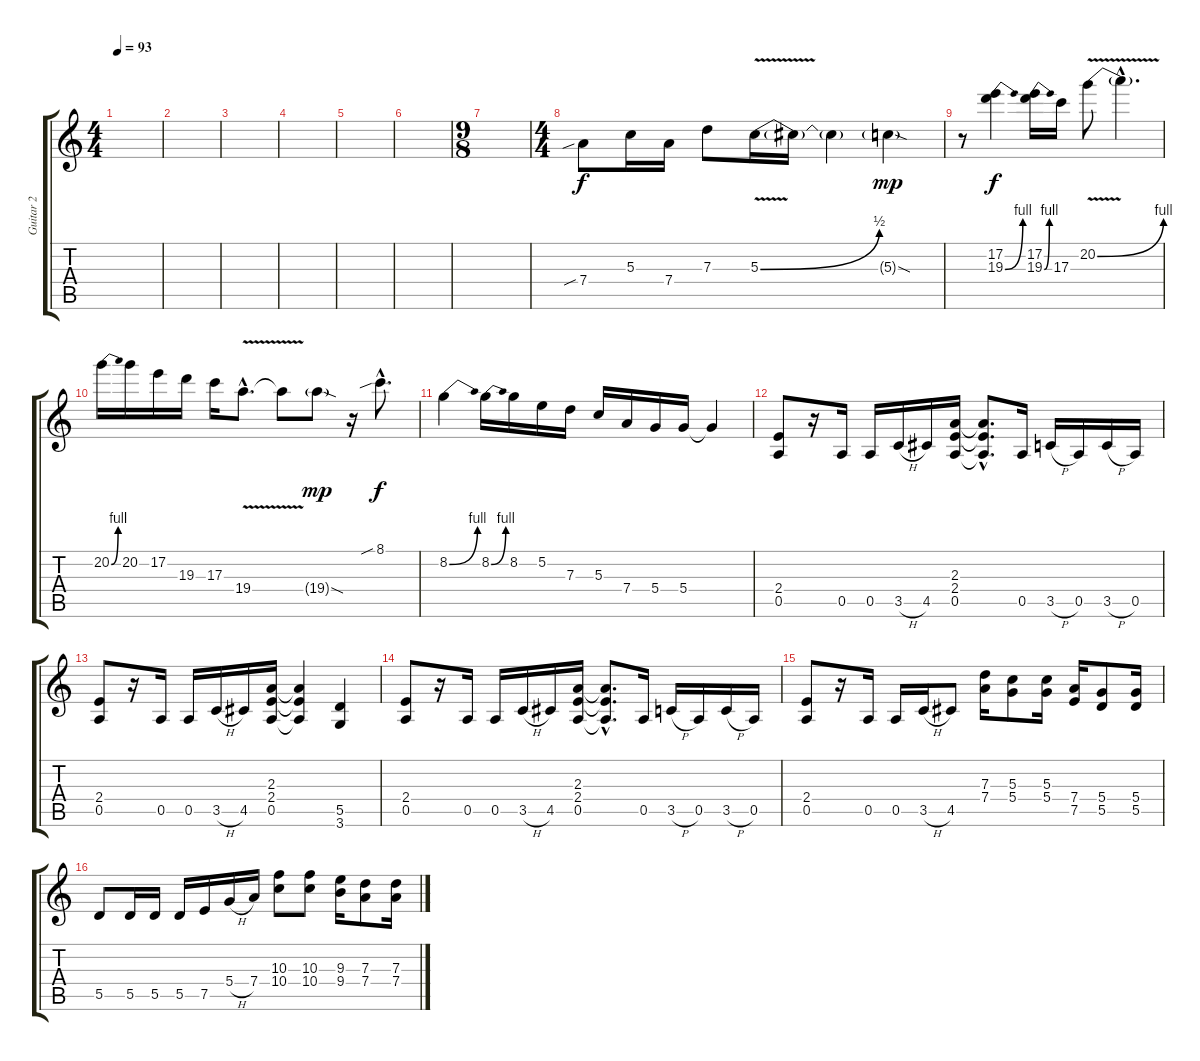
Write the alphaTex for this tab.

\track ("Guitar 2" "Guitar 2") {instrument distortionguitar}
\staff {score tabs}
\tuning (E4 B3 G3 D3 A2 E2) {hide}
\ts (4 4)
\tempo 93
\clef g2
\ks c
|
|
|
|
|
|
\ts (9 8)
|
\ts (4 4)
7.4{sib}.8 5.3.16 7.4.16 7.3.8 5.3{be (bend 0 0 60 2) v}.16 5.3{t}.16 5.3{t}.4 5.3{sod g}.4{dy mp} |
r.8 (17.2 19.3{be (bend 0 0 60 4)}).4{dy f} (17.2 19.3{be (bend 0 0 60 4)}).16 17.3.16 20.2{be (bend 0 0 60 4) v}.8 20.2{hac t}.4{d} |
20.2{be (bend 0 0 60 4)}.16 20.2.16 17.2.16 19.3.16 17.3.16 19.4{v hac}.8{d} 19.4{t}.8 19.4{sod g}.8{dy mp} r.16 8.1{sib hac}.8{d dy f} |
8.2{be (bend 0 0 60 4)}.4 8.2{be (bend 0 0 60 4)}.16 8.2.16 5.2.16 7.3.16 5.3.16 7.4.16 5.4.16 5.4.16 5.4{t}.4 |
(2.4 0.5).8{volume 16} r.16 0.5.16 0.5.16 3.5{h}.16 4.5.16 (2.3 2.4 0.5).16 (2.3{hac t} 2.4{hac t} 0.5{hac t}).8{d} 0.5.16 3.5{h}.16 0.5.16 3.5{h}.16 0.5.16 |
(2.4 0.5).8 r.16 0.5.16 0.5.16 3.5{h}.16 4.5.16 (2.3 2.4 0.5).16 (2.3{t} 2.4{t} 0.5{t}).4 (5.5 3.6).4 |
(2.4 0.5).8 r.16 0.5.16 0.5.16 3.5{h}.16 4.5.16 (2.3 2.4 0.5).16 (2.3{hac t} 2.4{hac t} 0.5{hac t}).8{d} 0.5.16 3.5{h}.16 0.5.16 3.5{h}.16 0.5.16 |
(2.4 0.5).8 r.16 0.5.16 0.5.16 3.5{h}.16 4.5.8 (7.3 7.4).16 (5.3 5.4).8 (5.3 5.4).16 (7.4 7.5).16 (5.4 5.5).8 (5.4 5.5).16 |
5.5.8 5.5.16 5.5.16 5.5.16 7.5.16 5.4{h}.16 7.4.16 (10.3 10.4).8 (10.3 10.4).8 (9.3 9.4).16 (7.3 7.4).8 (7.3 7.4).16
